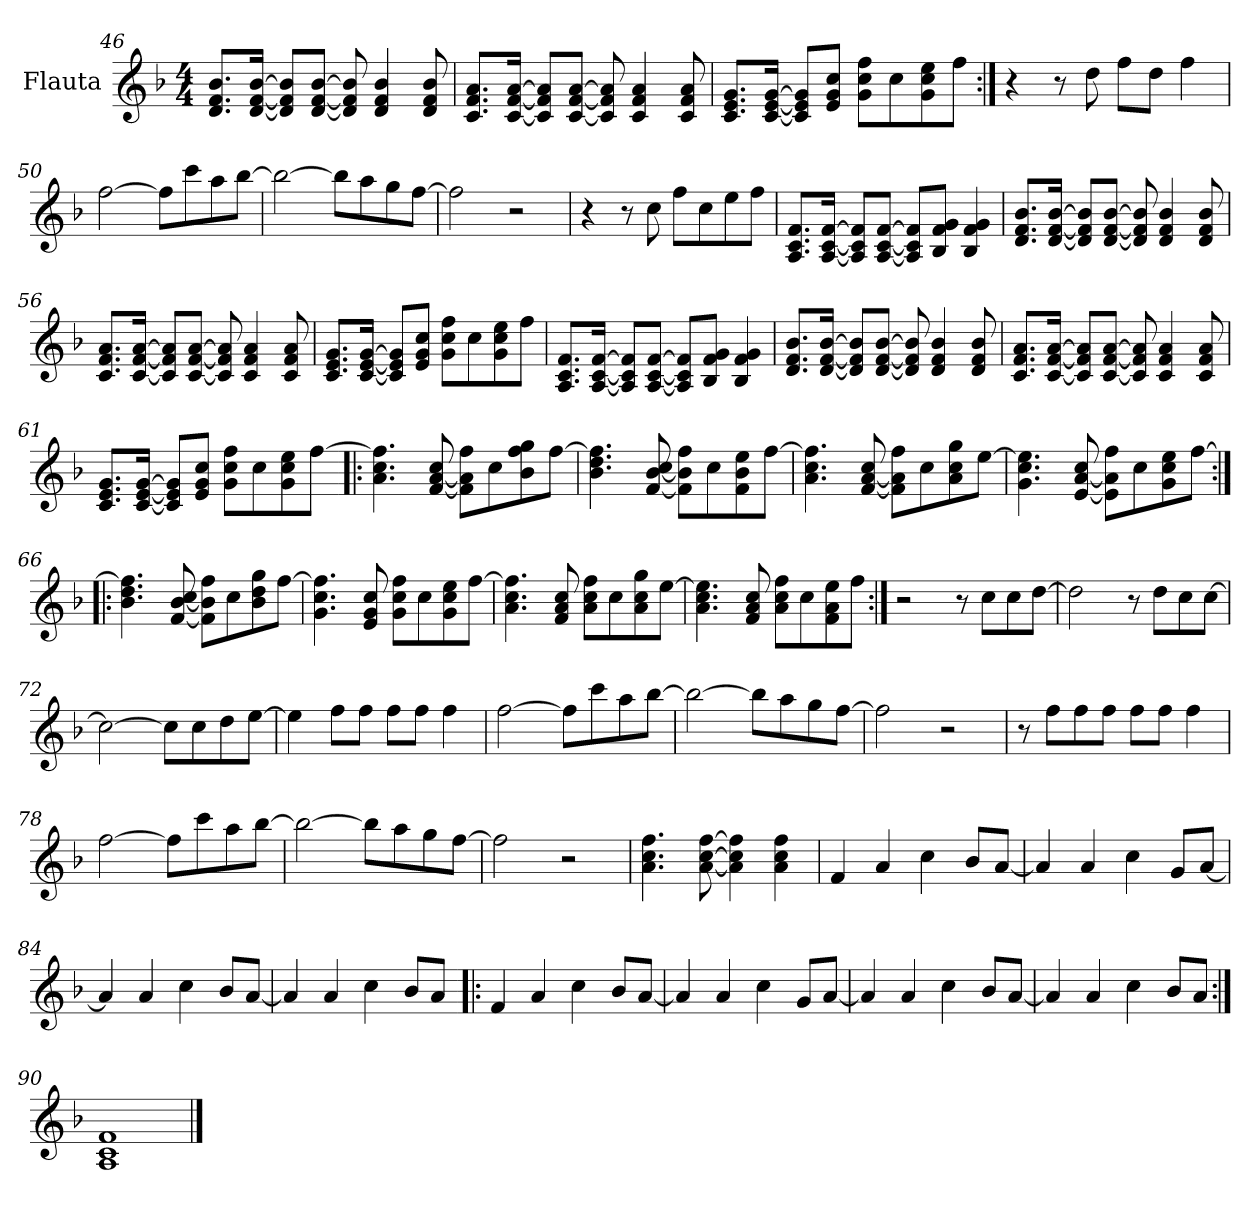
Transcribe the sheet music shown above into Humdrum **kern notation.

**kern
*part1
*staff1
*I"Flauta
*I'Fl.
*clefG2
*k[b-]
*M4/4
=46
8.d/ 8.f/ 8.b-/L
[16d/ [16f/ [16b-/Jk
8d/] 8f/] 8b-/]L
[8d/ [8f/ [8b-/J
8d/] 8f/] 8b-/]
4d/ 4f/ 4b-/
8d/ 8f/ 8b-/
=47
8.c/ 8.f/ 8.a/L
[16c/ [16f/ [16a/Jk
8c/] 8f/] 8a/]L
[8c/ [8f/ [8a/J
8c/] 8f/] 8a/]
4c/ 4f/ 4a/
8c/ 8f/ 8a/
!!LO:LB:g=z
=48
8.c/ 8.e/ 8.g/L
[16c/ [16e/ [16g/Jk
8c/] 8e/] 8g/]L
8e/ 8g/ 8cc/J
8g\ 8cc\ 8ff\L
8cc\
8g\ 8cc\ 8ee\
8ff\J
=49:|!
4r
8r
8dd\
8ff\L
8dd\J
4ff\
=50
[2ff\
8ff\L]
8ccc\
8aa\
[8bb-\J
=51
2bb-\_
8bb-\L]
8aa\
8gg\
[8ff\J
=52
2ff\]
2r
!!LO:PB:g=z
=53
4r
8r
8cc\
8ff\L
8cc\
8ee\
8ff\J
=54
8.A/ 8.c/ 8.f/L
[16A/ [16c/ [16f/Jk
8A/] 8c/] 8f/]L
[8A/ [8c/ [8f/J
8A/] 8c/] 8f/]L
8B-/ 8f/ 8g/J
4B-/ 4f/ 4g/
=55
8.d/ 8.f/ 8.b-/L
[16d/ [16f/ [16b-/Jk
8d/] 8f/] 8b-/]L
[8d/ [8f/ [8b-/J
8d/] 8f/] 8b-/]
4d/ 4f/ 4b-/
8d/ 8f/ 8b-/
=56
8.c/ 8.f/ 8.a/L
[16c/ [16f/ [16a/Jk
8c/] 8f/] 8a/]L
[8c/ [8f/ [8a/J
8c/] 8f/] 8a/]
4c/ 4f/ 4a/
8c/ 8f/ 8a/
!!LO:LB:g=z
=57
8.c/ 8.e/ 8.g/L
[16c/ [16e/ [16g/Jk
8c/] 8e/] 8g/]L
8e/ 8g/ 8cc/J
8g\ 8cc\ 8ff\L
8cc\
8g\ 8cc\ 8ee\
8ff\J
=58
8.A/ 8.c/ 8.f/L
[16A/ [16c/ [16f/Jk
8A/] 8c/] 8f/]L
[8A/ [8c/ [8f/J
8A/] 8c/] 8f/]L
8B-/ 8f/ 8g/J
4B-/ 4f/ 4g/
=59
8.d/ 8.f/ 8.b-/L
[16d/ [16f/ [16b-/Jk
8d/] 8f/] 8b-/]L
[8d/ [8f/ [8b-/J
8d/] 8f/] 8b-/]
4d/ 4f/ 4b-/
8d/ 8f/ 8b-/
=60
8.c/ 8.f/ 8.a/L
[16c/ [16f/ [16a/Jk
8c/] 8f/] 8a/]L
[8c/ [8f/ [8a/J
8c/] 8f/] 8a/]
4c/ 4f/ 4a/
8c/ 8f/ 8a/
!!LO:LB:g=z
=61
8.c/ 8.e/ 8.g/L
[16c/ [16e/ [16g/Jk
8c/] 8e/] 8g/]L
8e/ 8g/ 8cc/J
8g\ 8cc\ 8ff\L
8cc\
8g\ 8cc\ 8ee\
[8ff\J
=62!|:
4.a\ 4.cc\ 4.ff\]
[8f/ [8a/ 8cc/
8f\] 8a\] 8ff\L
8cc\
8b-\ 8ff\ 8gg\
[8ff\J
=63
4.b-\ 4.dd\ 4.ff\]
[8f/ [8b-/ 8cc/
8f\] 8b-\] 8ff\L
8cc\
8f\ 8b-\ 8ee\
[8ff\J
=64
4.a\ 4.cc\ 4.ff\]
[8f/ [8a/ 8cc/
8f\] 8a\] 8ff\L
8cc\
8a\ 8cc\ 8gg\
[8ee\J
!!LO:LB:g=z
=65
4.g\ 4.cc\ 4.ee\]
[8e/ [8a/ 8cc/
8e\] 8a\] 8ff\L
8cc\
8g\ 8cc\ 8ee\
[8ff\J
=66:|!|:
4.b-\ 4.dd\ 4.ff\]
[8f/ [8b-/ 8cc/
8f\] 8b-\] 8ff\L
8cc\
8b-\ 8dd\ 8gg\
[8ff\J
=67
4.g\ 4.cc\ 4.ff\]
8e/ 8g/ 8cc/
8g\ 8cc\ 8ff\L
8cc\
8g\ 8cc\ 8ee\
[8ff\J
=68
4.a\ 4.cc\ 4.ff\]
8f/ 8a/ 8cc/
8a\ 8cc\ 8ff\L
8cc\
8a\ 8cc\ 8gg\
[8ee\J
!!LO:LB:g=z
=69
4.a\ 4.cc\ 4.ee\]
8f/ 8a/ 8cc/
8a\ 8cc\ 8ff\L
8cc\
8f\ 8a\ 8ee\
8ff\J
=70:|!
2r
8r
8cc\L
8cc\
[8dd\J
=71
2dd\]
8r
8dd\L
8cc\
[8cc\J
=72
2cc\_
8cc\L]
8cc\
8dd\
[8ee\J
=73
4ee\]
8ff\L
8ff\J
8ff\L
8ff\J
4ff\
!!LO:LB:g=z
=74
[2ff\
8ff\L]
8ccc\
8aa\
[8bb-\J
=75
2bb-\_
8bb-\L]
8aa\
8gg\
[8ff\J
=76
2ff\]
2r
=77
8r
8ff\L
8ff\
8ff\J
8ff\L
8ff\J
4ff\
=78
[2ff\
8ff\L]
8ccc\
8aa\
[8bb-\J
=79
2bb-\_
8bb-\L]
8aa\
8gg\
[8ff\J
!!LO:LB:g=z
=80
2ff\]
2r
=81
4.a\ 4.cc\ 4.ff\
[8a\ [8cc\ [8ff\
4a\] 4cc\] 4ff\]
4a\ 4cc\ 4ff\
=82
4f/
4a/
4cc\
8b-/L
[8a/J
=83
4a/]
4a/
4cc\
8g/L
[8a/J
=84
4a/]
4a/
4cc\
8b-/L
[8a/J
=85
4a/]
4a/
4cc\
8b-/L
8a/J
!!LO:LB:g=z
=86!|:
4f/
4a/
4cc\
8b-/L
[8a/J
=87
4a/]
4a/
4cc\
8g/L
[8a/J
=88
4a/]
4a/
4cc\
8b-/L
[8a/J
=89
4a/]
4a/
4cc\
8b-/L
8a/J
=90:|!
1A 1c 1f
==
*-
